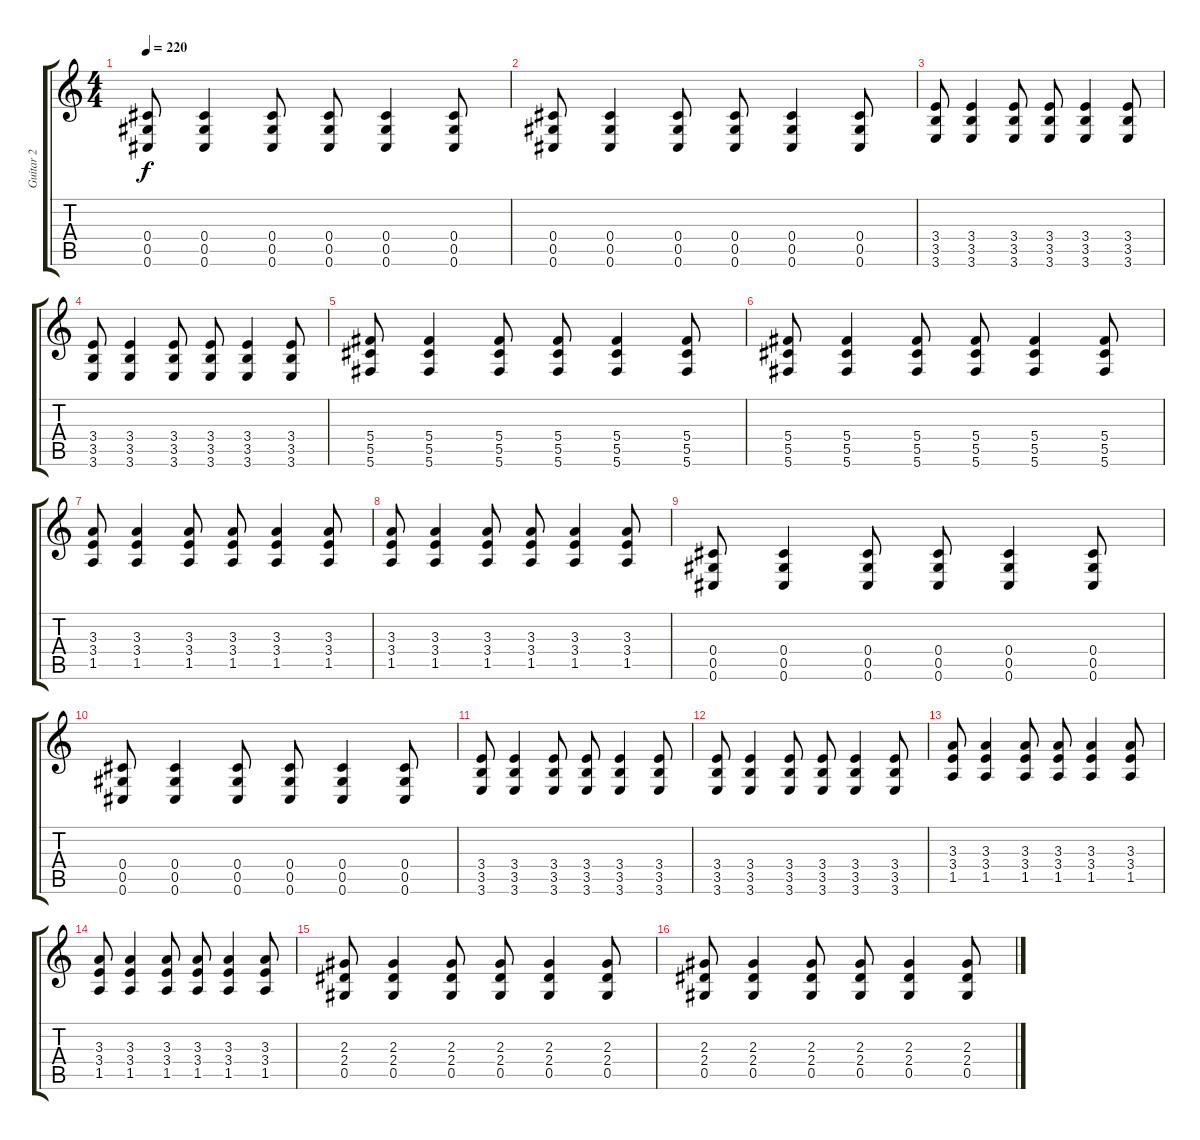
\track ("Guitar 2" "Guitar 2") {instrument distortionguitar}
\staff {score tabs}
\tuning (Eb4 Bb3 Gb3 Db3 Ab2 Db2) {hide}
\ts (4 4)
\tempo 220
\clef g2
\ks c
(0.4 0.5 0.6).8{dy f instrument distortionguitar} (0.4 0.5 0.6).4 (0.4 0.5 0.6).8 (0.4 0.5 0.6).8 (0.4 0.5 0.6).4 (0.4 0.5 0.6).8 |
(0.4 0.5 0.6).8 (0.4 0.5 0.6).4 (0.4 0.5 0.6).8 (0.4 0.5 0.6).8 (0.4 0.5 0.6).4 (0.4 0.5 0.6).8 |
(3.4 3.5 3.6).8 (3.4 3.5 3.6).4 (3.4 3.5 3.6).8 (3.4 3.5 3.6).8 (3.4 3.5 3.6).4 (3.4 3.5 3.6).8 |
(3.4 3.5 3.6).8 (3.4 3.5 3.6).4 (3.4 3.5 3.6).8 (3.4 3.5 3.6).8 (3.4 3.5 3.6).4 (3.4 3.5 3.6).8 |
(5.4 5.5 5.6).8 (5.4 5.5 5.6).4 (5.4 5.5 5.6).8 (5.4 5.5 5.6).8 (5.4 5.5 5.6).4 (5.4 5.5 5.6).8 |
(5.4 5.5 5.6).8 (5.4 5.5 5.6).4 (5.4 5.5 5.6).8 (5.4 5.5 5.6).8 (5.4 5.5 5.6).4 (5.4 5.5 5.6).8 |
(3.3 3.4 1.5).8 (3.3 3.4 1.5).4 (3.3 3.4 1.5).8 (3.3 3.4 1.5).8 (3.3 3.4 1.5).4 (3.3 3.4 1.5).8 |
(3.3 3.4 1.5).8 (3.3 3.4 1.5).4 (3.3 3.4 1.5).8 (3.3 3.4 1.5).8 (3.3 3.4 1.5).4 (3.3 3.4 1.5).8 |
(0.4 0.5 0.6).8 (0.4 0.5 0.6).4 (0.4 0.5 0.6).8 (0.4 0.5 0.6).8 (0.4 0.5 0.6).4 (0.4 0.5 0.6).8 |
(0.4 0.5 0.6).8 (0.4 0.5 0.6).4 (0.4 0.5 0.6).8 (0.4 0.5 0.6).8 (0.4 0.5 0.6).4 (0.4 0.5 0.6).8 |
(3.4 3.5 3.6).8 (3.4 3.5 3.6).4 (3.4 3.5 3.6).8 (3.4 3.5 3.6).8 (3.4 3.5 3.6).4 (3.4 3.5 3.6).8 |
(3.4 3.5 3.6).8 (3.4 3.5 3.6).4 (3.4 3.5 3.6).8 (3.4 3.5 3.6).8 (3.4 3.5 3.6).4 (3.4 3.5 3.6).8 |
(3.3 3.4 1.5).8 (3.3 3.4 1.5).4 (3.3 3.4 1.5).8 (3.3 3.4 1.5).8 (3.3 3.4 1.5).4 (3.3 3.4 1.5).8 |
(3.3 3.4 1.5).8 (3.3 3.4 1.5).4 (3.3 3.4 1.5).8 (3.3 3.4 1.5).8 (3.3 3.4 1.5).4 (3.3 3.4 1.5).8 |
(2.3 2.4 0.5).8 (2.3 2.4 0.5).4 (2.3 2.4 0.5).8 (2.3 2.4 0.5).8 (2.3 2.4 0.5).4 (2.3 2.4 0.5).8 |
(2.3 2.4 0.5).8 (2.3 2.4 0.5).4 (2.3 2.4 0.5).8 (2.3 2.4 0.5).8 (2.3 2.4 0.5).4 (2.3 2.4 0.5).8
